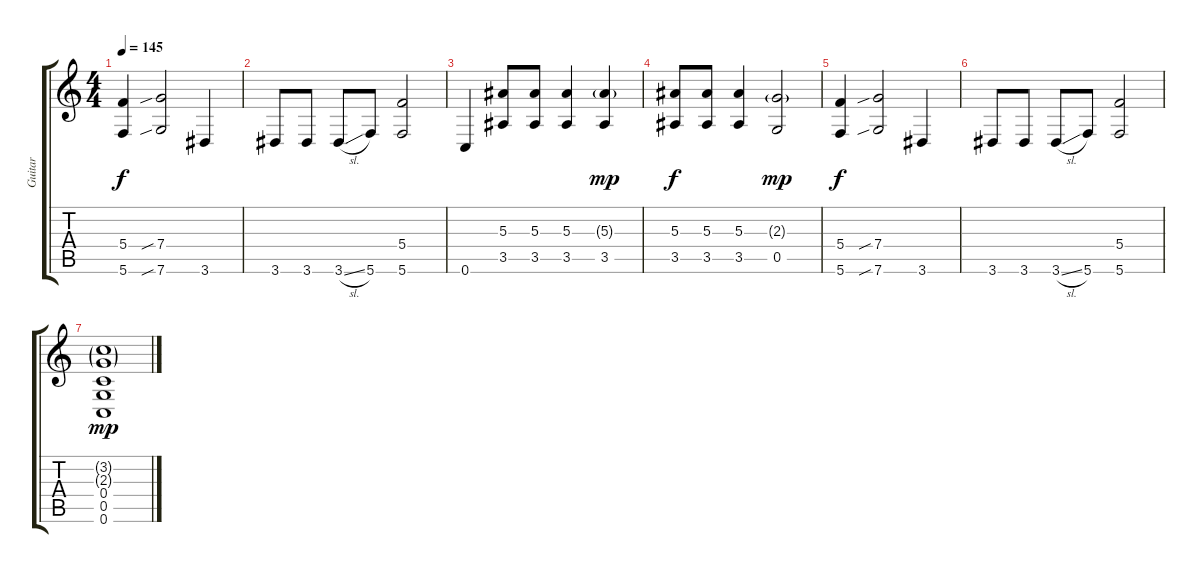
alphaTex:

\track ("Guitar" "Guitar") {instrument distortionguitar}
\staff {score tabs}
\tuning (D4 A3 F3 C3 G2 C2) {hide}
\ts (4 4)
\tempo 145
\clef g2
\ks c
(5.4 5.6).4{dy f} (7.4{sib} 7.6{sib}).2 3.6.4 |
3.6.8 3.6.8 3.6{sl}.8 5.6.8 (5.4 5.6).2 |
0.6.4 (5.3 3.5).8 (5.3 3.5).8 (5.3 3.5).4 (5.3{g} 3.5).4{dy mp} |
(5.3 3.5).8{dy f} (5.3 3.5).8 (5.3 3.5).4 (2.3{g} 0.5).2{dy mp} |
(5.4 5.6).4{dy f} (7.4{sib} 7.6{sib}).2 3.6.4 |
3.6.8 3.6.8 3.6{sl}.8 5.6.8 (5.4 5.6).2 |
(3.2{g} 2.3{g} 0.4 0.5 0.6).1{dy mp}
